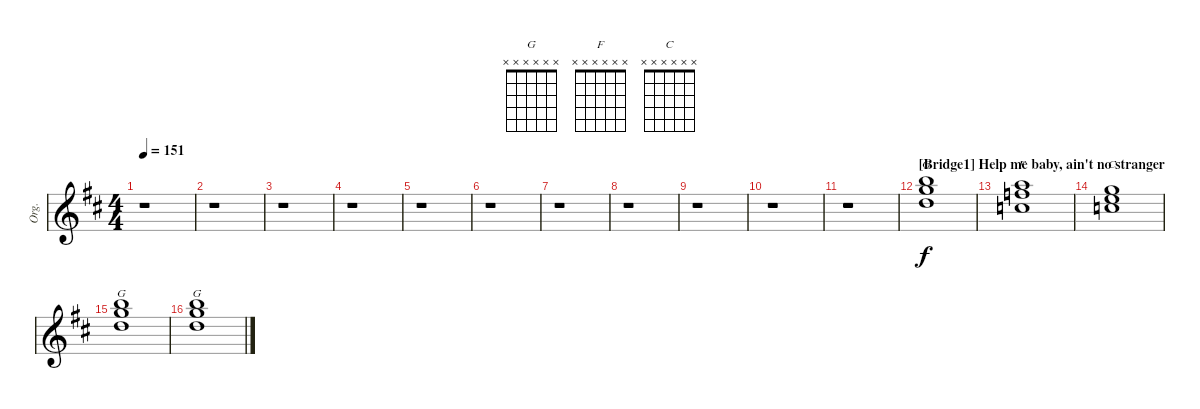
\bracketExtendMode groupsimilarinstruments
\track ("Organ" "Org.") {instrument acousticgrandpiano}
\staff {score}
\tuning (E4 B3 G3 D3 A2 E2)
\chord ("G" x x x x x x)
\chord ("F" x x x x x x)
\chord ("C" x x x x x x)
\ts (4 4)
\tempo 151
\clef g2
\ks d
r.1{dy f} |
r.1 |
r.1 |
r.1 |
r.1 |
r.1 |
r.1 |
r.1 |
r.1 |
r.1 |
r.1 |
\section ("" "[Bridge1] Help me baby, ain't no stranger")
(24.2{acc forcenatural} 24.3{acc forcenatural} 24.4{acc forcenatural}).1{ch "G"} |
(22.2{acc forcenatural} 22.3{acc forcenatural} 22.4{acc forcenatural}).1{ch "F"} |
(17.3{acc forcenatural} 17.2{acc forcenatural} 15.1{acc forcenatural}).1{ch "C"} |
(24.2{acc forcenatural} 24.3{acc forcenatural} 24.4{acc forcenatural}).1{ch "G"} |
(24.2{acc forcenatural} 24.3{acc forcenatural} 24.4{acc forcenatural}).1{ch "G"}
